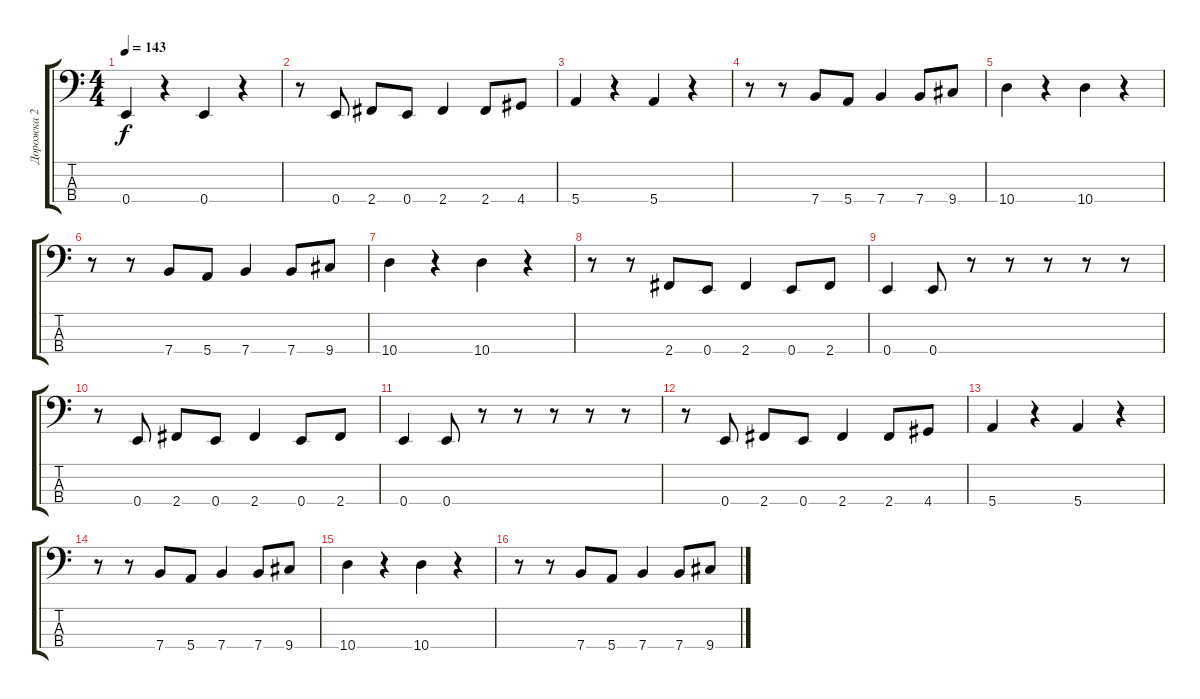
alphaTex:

\track ("Дорожка 2" "Дорожка 2") {instrument electricbassfinger}
\staff {score tabs}
\tuning (G2 D2 A1 E1) {hide}
\ts (4 4)
\tempo 143
\clef f4
\ks c
0.4.4{dy f} r.4 0.4.4 r.4 |
r.8 0.4.8 2.4.8 0.4.8 2.4.4 2.4.8 4.4.8 |
5.4.4 r.4 5.4.4 r.4 |
r.8 r.8 7.4.8 5.4.8 7.4.4 7.4.8 9.4.8 |
10.4.4 r.4 10.4.4 r.4 |
r.8 r.8 7.4.8 5.4.8 7.4.4 7.4.8 9.4.8 |
10.4.4 r.4 10.4.4 r.4 |
r.8 r.8 2.4.8 0.4.8 2.4.4 0.4.8 2.4.8 |
0.4.4 0.4.8 r.8 r.8 r.8 r.8 r.8 |
r.8 0.4.8 2.4.8 0.4.8 2.4.4 0.4.8 2.4.8 |
0.4.4 0.4.8 r.8 r.8 r.8 r.8 r.8 |
r.8 0.4.8 2.4.8 0.4.8 2.4.4 2.4.8 4.4.8 |
5.4.4 r.4 5.4.4 r.4 |
r.8 r.8 7.4.8 5.4.8 7.4.4 7.4.8 9.4.8 |
10.4.4 r.4 10.4.4 r.4 |
r.8 r.8 7.4.8 5.4.8 7.4.4 7.4.8 9.4.8
